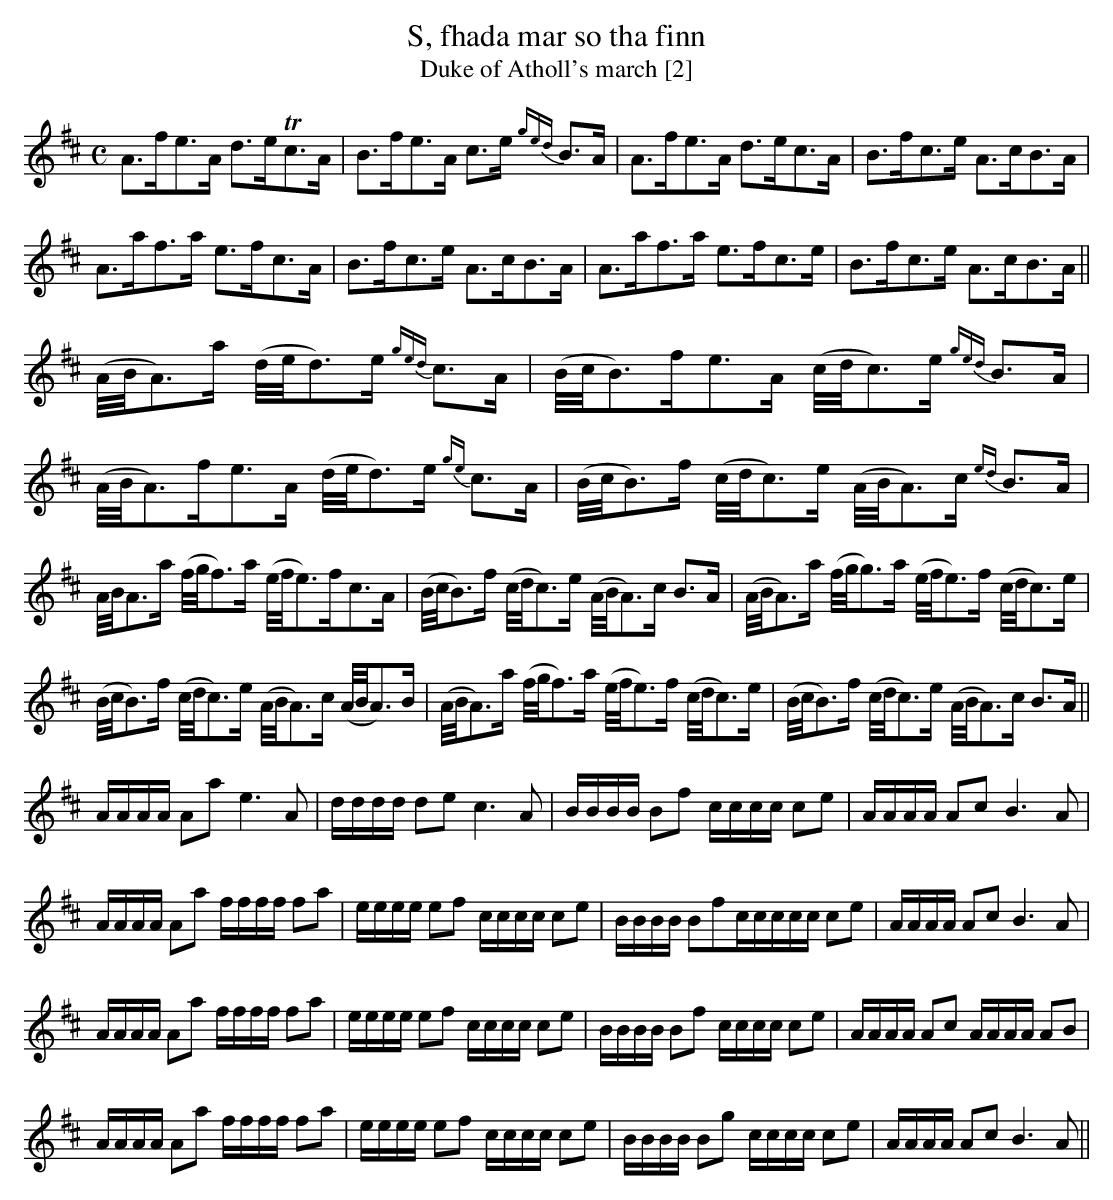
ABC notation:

X:1
T:S, fhada mar so tha finn
T:Duke of Atholl's march [2]
M:C
L:1/8
K:D
A>fe>A d>eTc>A|B>fe>A c>e {ged}B>A|A>fe>A d>ec>A|B>fc>e A>cB>A|
A>af>a e>fc>A|B>fc>e A>cB>A|A>af>a e>fc>e|B>fc>e A>cB>A||
(A/4B/4A>)a (d/4e/4d>)e {ged}c>A|(B/4c/4B>)fe>A (c/4d/4c>)e {ged}B>A|(A/4B/4A>)fe>A (d/4e/4d>)e {ge}c>A|(B/4c/4B>)f (c/4d/4c>)e (A/4B/4A>)c {ed}B>A|
A/4B/4A>a (f/4g/4f>)a (e/4f/4e>)fc>A|(B/4c/4B>)f (c/4d/4c>)e (A/4B/4A>)c B>A|(A/4B/4A>)a (f/4g/4g>)a (e/4f/4e>)f (c/4d/4c>)e|
(B/4c/4B>)f  (c/4d/4c>)e (A/4B/4A>)c (A/4B/4A>)B|(A/4B/4A>)a (f/4g/4f>)a (e/4f/4e>)f (c/4d/4c>)e|(B/4c/4B>)f (c/4d/4c>)e (A/4B/4A>)c B>A||
A/A/A/A/ Aa e3A|d/d/d/d/ de c3A|B/B/B/B/ Bf c/c/c/c/ ce|A/A/A/A/ Ac B3A|
A/A/A/A/ Aa f/f/f/f/ fa|e/e/e/e/ ef c/c/c/c/ ce|B/B/B/B/ Bfc/c/c/c/c/ ce|A/A/A/A/ Ac B3A|
A/A/A/A/ Aa f/f/f/f/ fa|e/e/e/e/ ef c/c/c/c/ ce|B/B/B/B/ Bf c/c/c/c/ ce|A/A/A/A/ Ac A/A/A/A/ AB|
A/A/A/A/ Aa f/f/f/f/ fa|e/e/e/e/ ef c/c/c/c/ ce|B/B/B/B/ Bg c/c/c/c/ ce|A/A/A/A/ Ac B3A||
